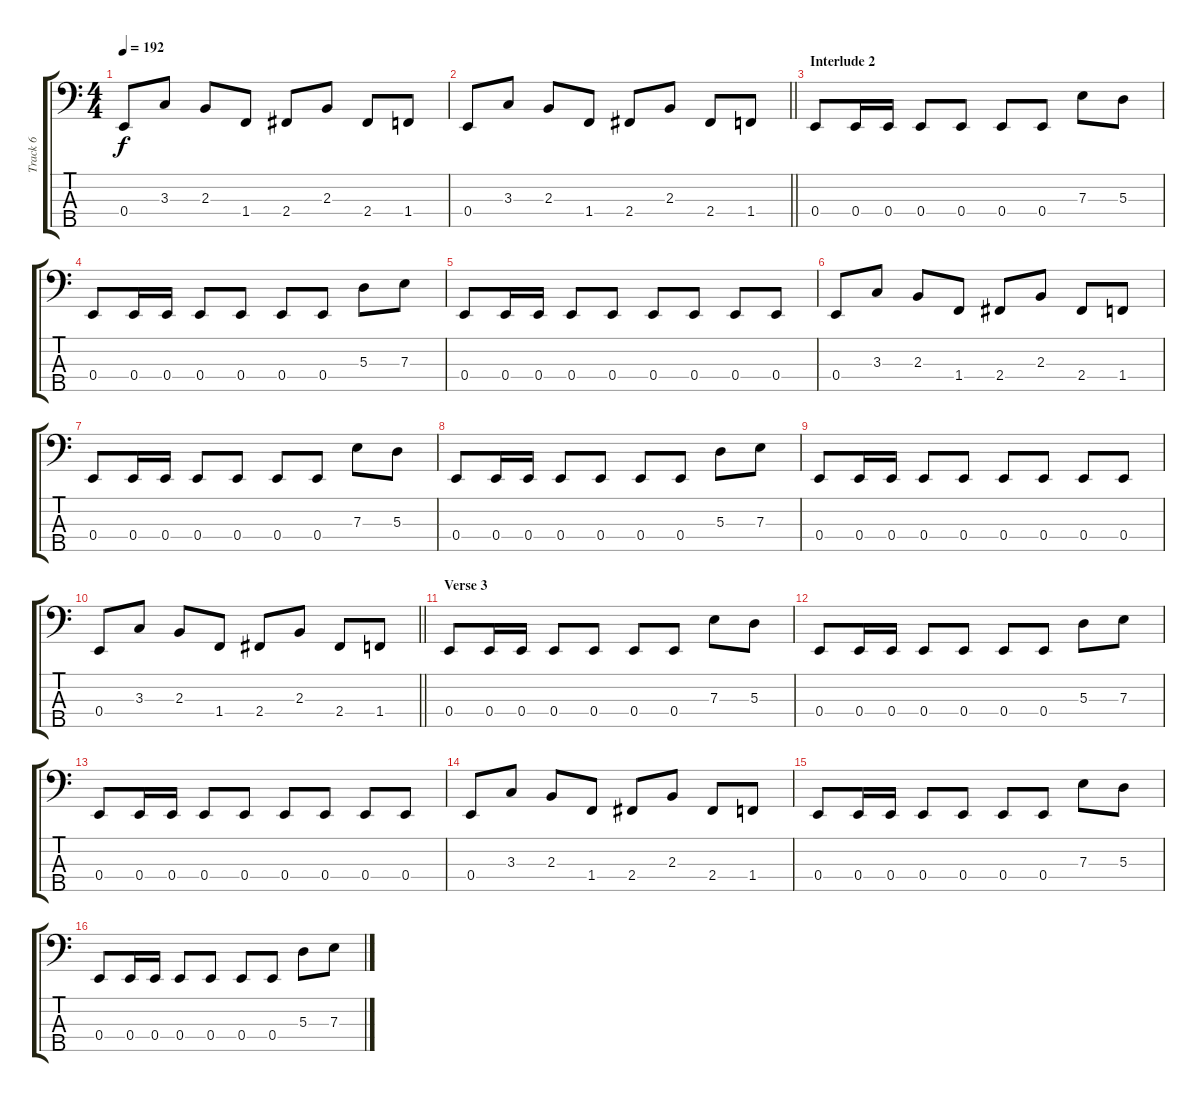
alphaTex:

\track ("Track 6" "Track 6") {instrument electricbassfinger}
\staff {score tabs}
\tuning (G2 D2 A1 E1 B0) {hide}
\ts (4 4)
\tempo 192
\clef f4
\ks c
0.4.8{dy f} 3.3.8 2.3.8 1.4.8 2.4.8 2.3.8 2.4.8 1.4.8 |
\barLineRight lightlight
0.4.8 3.3.8 2.3.8 1.4.8 2.4.8 2.3.8 2.4.8 1.4.8 |
\section ("" "Interlude 2")
0.4.8 0.4.16 0.4.16 0.4.8 0.4.8 0.4.8 0.4.8 7.3.8 5.3.8 |
0.4.8 0.4.16 0.4.16 0.4.8 0.4.8 0.4.8 0.4.8 5.3.8 7.3.8 |
0.4.8 0.4.16 0.4.16 0.4.8 0.4.8 0.4.8 0.4.8 0.4.8 0.4.8 |
0.4.8 3.3.8 2.3.8 1.4.8 2.4.8 2.3.8 2.4.8 1.4.8 |
0.4.8 0.4.16 0.4.16 0.4.8 0.4.8 0.4.8 0.4.8 7.3.8 5.3.8 |
0.4.8 0.4.16 0.4.16 0.4.8 0.4.8 0.4.8 0.4.8 5.3.8 7.3.8 |
0.4.8 0.4.16 0.4.16 0.4.8 0.4.8 0.4.8 0.4.8 0.4.8 0.4.8 |
\barLineRight lightlight
0.4.8 3.3.8 2.3.8 1.4.8 2.4.8 2.3.8 2.4.8 1.4.8 |
\section ("" "Verse 3")
0.4.8 0.4.16 0.4.16 0.4.8 0.4.8 0.4.8 0.4.8 7.3.8 5.3.8 |
0.4.8 0.4.16 0.4.16 0.4.8 0.4.8 0.4.8 0.4.8 5.3.8 7.3.8 |
0.4.8 0.4.16 0.4.16 0.4.8 0.4.8 0.4.8 0.4.8 0.4.8 0.4.8 |
0.4.8 3.3.8 2.3.8 1.4.8 2.4.8 2.3.8 2.4.8 1.4.8 |
0.4.8 0.4.16 0.4.16 0.4.8 0.4.8 0.4.8 0.4.8 7.3.8 5.3.8 |
0.4.8 0.4.16 0.4.16 0.4.8 0.4.8 0.4.8 0.4.8 5.3.8 7.3.8
